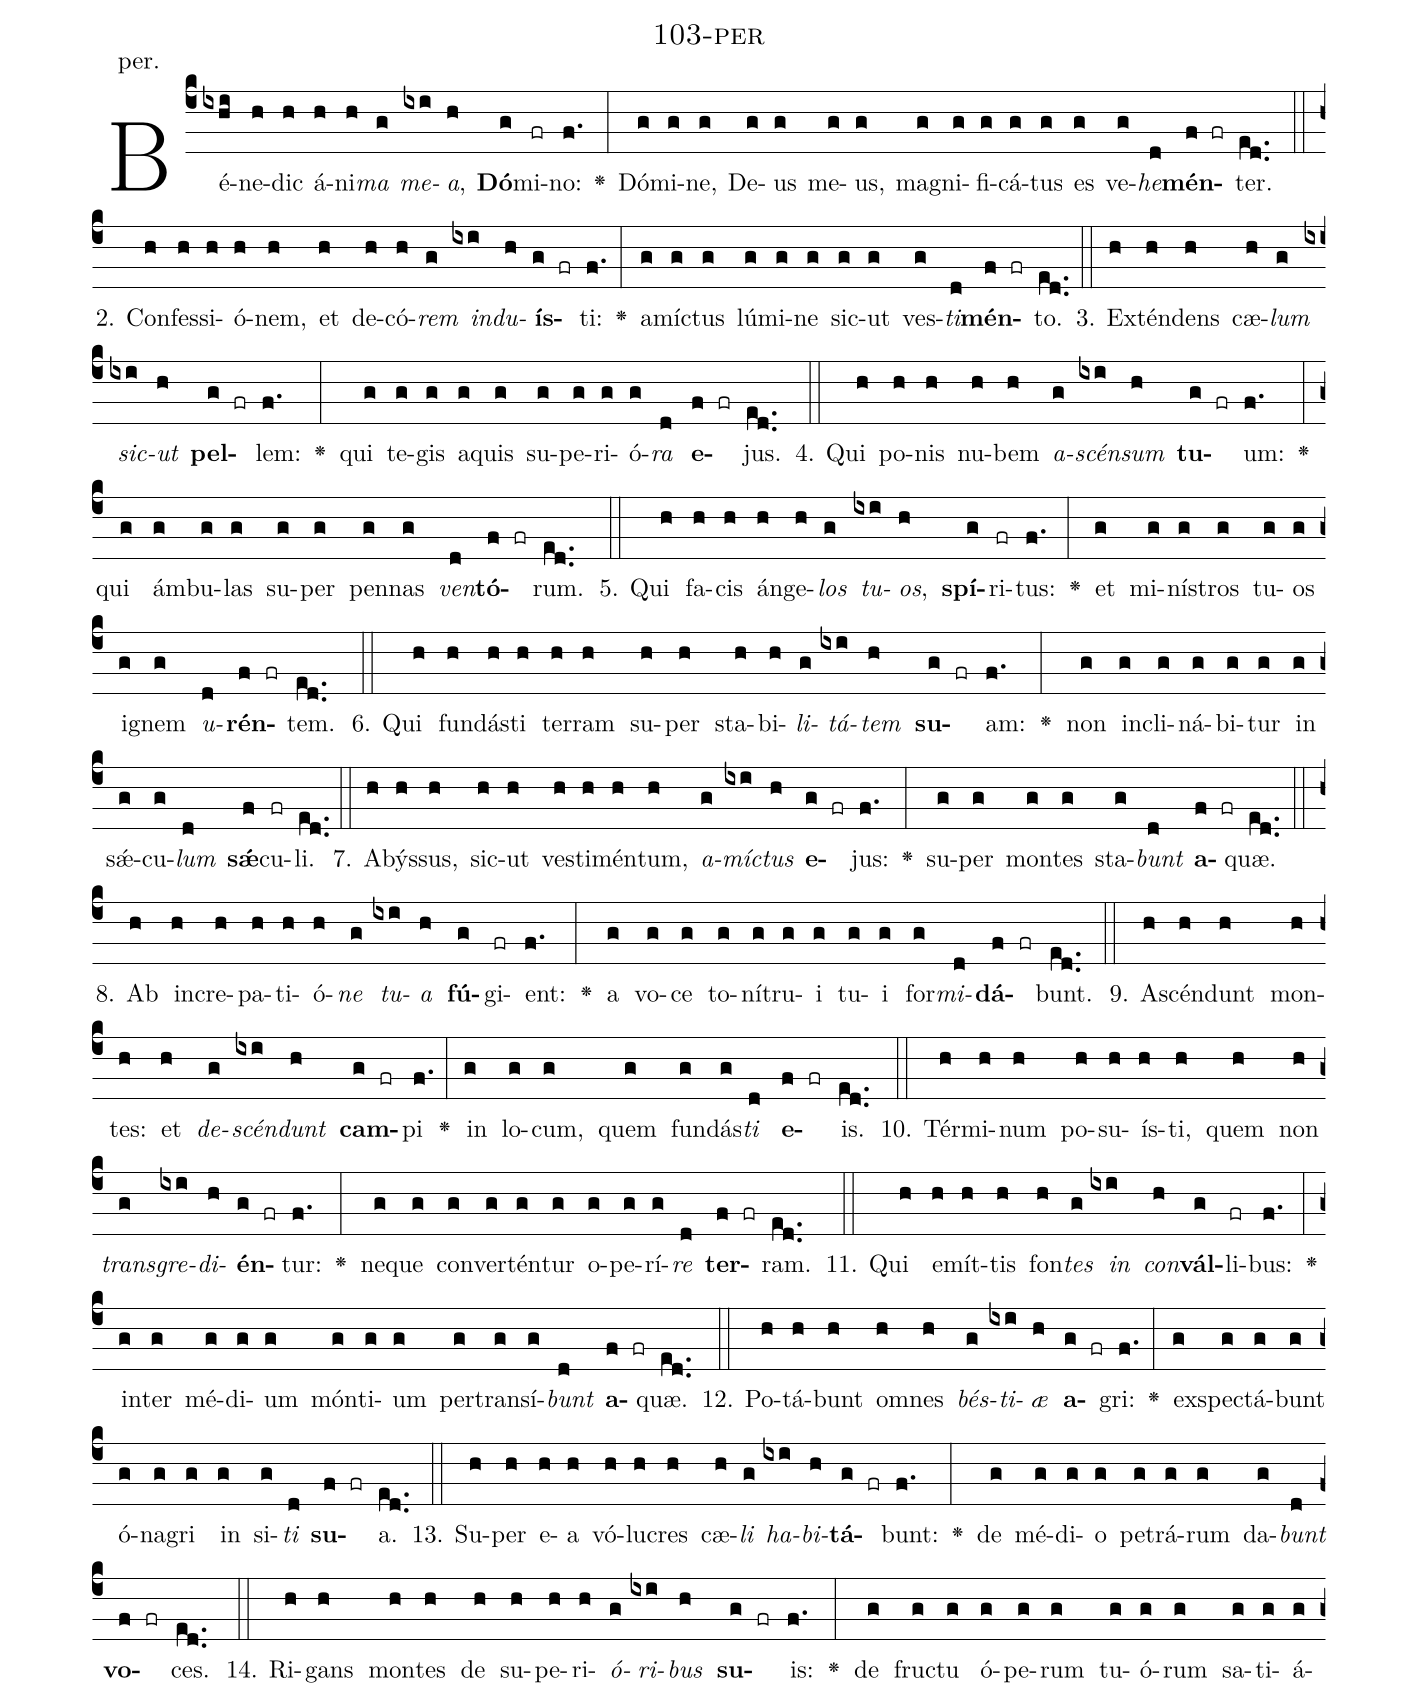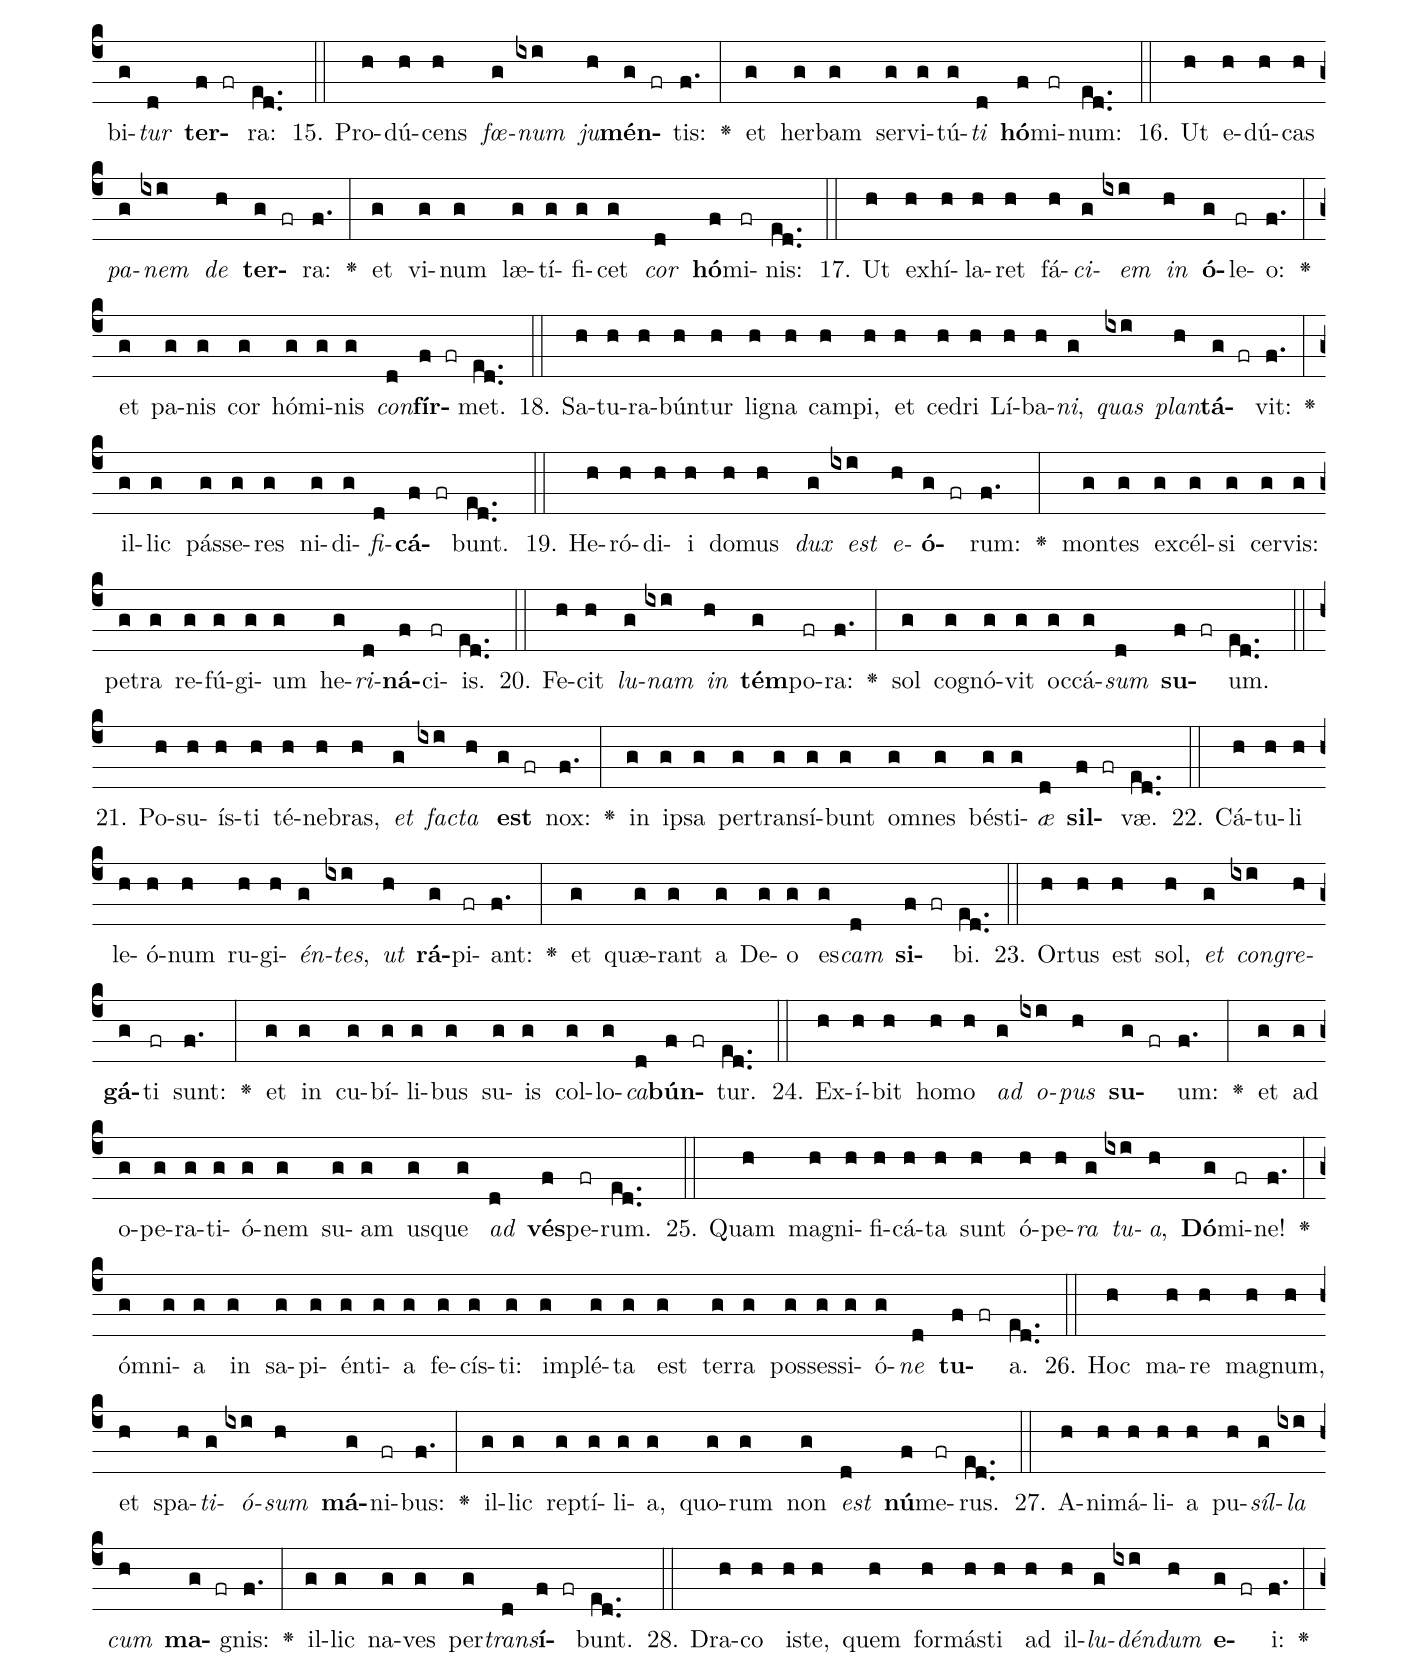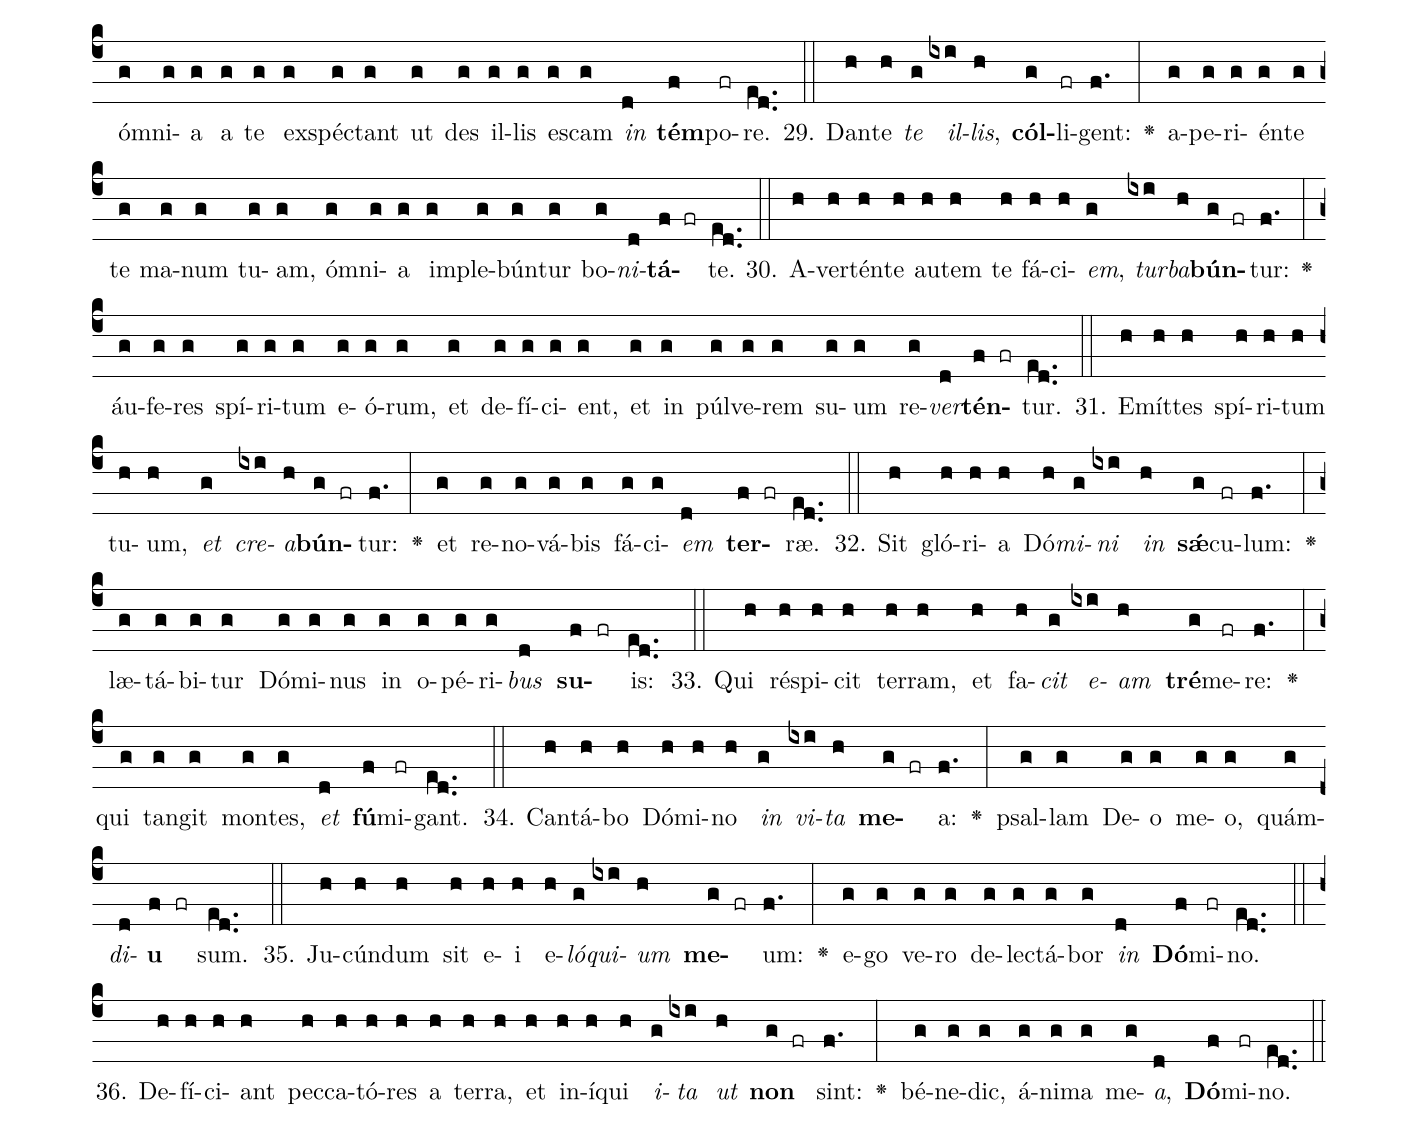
name: 103-per;
annotation: per.;
%%
(c4)Bé(ixhi)ne(h)dic(h) á(h)ni(h)<i>ma</i>(g) <i>me</i>(ixi)<i>a</i>,(h) <b>Dó</b>(g)mi(fr)no:(f.) <v>\greheightstar</v>(:) Dó(g)mi(g)ne,(g) De(g)us(g) me(g)us,(g) ma(g)gni(g)fi(g)cá(g)tus(g) es(g) ve(g)<i>he</i>(d)<b>mén</b>(f fr)ter.(ed..) (::)
2. Con(h)fes(h)si(h)ó(h)nem,(h) et(h) de(h)có(h)<i>rem</i>(g) <i>ind</i>(ixi)<i>u</i>(h)<b>ís</b>(g fr)ti:(f.) <v>\greheightstar</v>(:) a(g)míc(g)tus(g) lú(g)mi(g)ne(g) sic(g)ut(g) ves(g)<i>ti</i>(d)<b>mén</b>(f fr)to.(ed..) (::)
3. Ex(h)tén(h)dens(h) cæ(h)<i>lum</i>(g) <i>sic</i>(ixi)<i>ut</i>(h) <b>pel</b>(g fr)lem:(f.) <v>\greheightstar</v>(:) qui(g) te(g)gis(g) a(g)quis(g) su(g)pe(g)ri(g)ó(g)<i>ra</i>(d) <b>e</b>(f fr)jus.(ed..) (::)
4. Qui(h) po(h)nis(h) nu(h)bem(h) <i>a</i>(g)<i>scén</i>(ixi)<i>sum</i>(h) <b>tu</b>(g fr)um:(f.) <v>\greheightstar</v>(:) qui(g) ám(g)bu(g)las(g) su(g)per(g) pen(g)nas(g) <i>ven</i>(d)<b>tó</b>(f fr)rum.(ed..) (::)
5. Qui(h) fa(h)cis(h) án(h)ge(h)<i>los</i>(g) <i>tu</i>(ixi)<i>os</i>,(h) <b>spí</b>(g)ri(fr)tus:(f.) <v>\greheightstar</v>(:) et(g) mi(g)nís(g)tros(g) tu(g)os(g) i(g)gnem(g) <i>u</i>(d)<b>rén</b>(f fr)tem.(ed..) (::)
6. Qui(h) fun(h)dás(h)ti(h) ter(h)ram(h) su(h)per(h) sta(h)bi(h)<i>li</i>(g)<i>tá</i>(ixi)<i>tem</i>(h) <b>su</b>(g fr)am:(f.) <v>\greheightstar</v>(:) non(g) in(g)cli(g)ná(g)bi(g)tur(g) in(g) sǽ(g)cu(g)<i>lum</i>(d) <b>sǽ</b>(f)cu(fr)li.(ed..) (::)
7. A(h)býs(h)sus,(h) sic(h)ut(h) ves(h)ti(h)mén(h)tum,(h) <i>a</i>(g)<i>míc</i>(ixi)<i>tus</i>(h) <b>e</b>(g fr)jus:(f.) <v>\greheightstar</v>(:) su(g)per(g) mon(g)tes(g) sta(g)<i>bunt</i>(d) <b>a</b>(f fr)quæ.(ed..) (::)
8. Ab(h) in(h)cre(h)pa(h)ti(h)ó(h)<i>ne</i>(g) <i>tu</i>(ixi)<i>a</i>(h) <b>fú</b>(g)gi(fr)ent:(f.) <v>\greheightstar</v>(:) a(g) vo(g)ce(g) to(g)ní(g)tru(g)i(g) tu(g)i(g) for(g)<i>mi</i>(d)<b>dá</b>(f fr)bunt.(ed..) (::)
9. A(h)scén(h)dunt(h) mon(h)tes:(h) et(h) <i>de</i>(g)<i>scén</i>(ixi)<i>dunt</i>(h) <b>cam</b>(g fr)pi(f.) <v>\greheightstar</v>(:) in(g) lo(g)cum,(g) quem(g) fun(g)dás(g)<i>ti</i>(d) <b>e</b>(f fr)is.(ed..) (::)
10. Tér(h)mi(h)num(h) po(h)su(h)ís(h)ti,(h) quem(h) non(h) <i>trans</i>(g)<i>gre</i>(ixi)<i>di</i>(h)<b>én</b>(g fr)tur:(f.) <v>\greheightstar</v>(:) ne(g)que(g) con(g)ver(g)tén(g)tur(g) o(g)pe(g)rí(g)<i>re</i>(d) <b>ter</b>(f fr)ram.(ed..) (::)
11. Qui(h) e(h)mít(h)tis(h) fon(h)<i>tes</i>(g) <i>in</i>(ixi) <i>con</i>(h)<b>vál</b>(g)li(fr)bus:(f.) <v>\greheightstar</v>(:) in(g)ter(g) mé(g)di(g)um(g) món(g)ti(g)um(g) per(g)trans(g)í(g)<i>bunt</i>(d) <b>a</b>(f fr)quæ.(ed..) (::)
12. Po(h)tá(h)bunt(h) om(h)nes(h) <i>bés</i>(g)<i>ti</i>(ixi)<i>æ</i>(h) <b>a</b>(g fr)gri:(f.) <v>\greheightstar</v>(:) ex(g)spec(g)tá(g)bunt(g) ó(g)na(g)gri(g) in(g) si(g)<i>ti</i>(d) <b>su</b>(f fr)a.(ed..) (::)
13. Su(h)per(h) e(h)a(h) vó(h)lu(h)cres(h) cæ(h)<i>li</i>(g) <i>ha</i>(ixi)<i>bi</i>(h)<b>tá</b>(g fr)bunt:(f.) <v>\greheightstar</v>(:) de(g) mé(g)di(g)o(g) pe(g)trá(g)rum(g) da(g)<i>bunt</i>(d) <b>vo</b>(f fr)ces.(ed..) (::)
14. Ri(h)gans(h) mon(h)tes(h) de(h) su(h)pe(h)ri(h)<i>ó</i>(g)<i>ri</i>(ixi)<i>bus</i>(h) <b>su</b>(g fr)is:(f.) <v>\greheightstar</v>(:) de(g) fruc(g)tu(g) ó(g)pe(g)rum(g) tu(g)ó(g)rum(g) sa(g)ti(g)á(g)bi(g)<i>tur</i>(d) <b>ter</b>(f fr)ra:(ed..) (::)
15. Pro(h)dú(h)cens(h) <i>fœ</i>(g)<i>num</i>(ixi) <i>ju</i>(h)<b>mén</b>(g fr)tis:(f.) <v>\greheightstar</v>(:) et(g) her(g)bam(g) ser(g)vi(g)tú(g)<i>ti</i>(d) <b>hó</b>(f)mi(fr)num:(ed..) (::)
16. Ut(h) e(h)dú(h)cas(h) <i>pa</i>(g)<i>nem</i>(ixi) <i>de</i>(h) <b>ter</b>(g fr)ra:(f.) <v>\greheightstar</v>(:) et(g) vi(g)num(g) læ(g)tí(g)fi(g)cet(g) <i>cor</i>(d) <b>hó</b>(f)mi(fr)nis:(ed..) (::)
17. Ut(h) ex(h)hí(h)la(h)ret(h) fá(h)<i>ci</i>(g)<i>em</i>(ixi) <i>in</i>(h) <b>ó</b>(g)le(fr)o:(f.) <v>\greheightstar</v>(:) et(g) pa(g)nis(g) cor(g) hó(g)mi(g)nis(g) <i>con</i>(d)<b>fír</b>(f fr)met.(ed..) (::)
18. Sa(h)tu(h)ra(h)bún(h)tur(h) li(h)gna(h) cam(h)pi,(h) et(h) ce(h)dri(h) Lí(h)ba(h)<i>ni</i>,(g) <i>quas</i>(ixi) <i>plan</i>(h)<b>tá</b>(g fr)vit:(f.) <v>\greheightstar</v>(:) il(g)lic(g) pás(g)se(g)res(g) ni(g)di(g)<i>fi</i>(d)<b>cá</b>(f fr)bunt.(ed..) (::)
19. He(h)ró(h)di(h)i(h) do(h)mus(h) <i>dux</i>(g) <i>est</i>(ixi) <i>e</i>(h)<b>ó</b>(g fr)rum:(f.) <v>\greheightstar</v>(:) mon(g)tes(g) ex(g)cél(g)si(g) cer(g)vis:(g) pe(g)tra(g) re(g)fú(g)gi(g)um(g) he(g)<i>ri</i>(d)<b>ná</b>(f)ci(fr)is.(ed..) (::)
20. Fe(h)cit(h) <i>lu</i>(g)<i>nam</i>(ixi) <i>in</i>(h) <b>tém</b>(g)po(fr)ra:(f.) <v>\greheightstar</v>(:) sol(g) co(g)gnó(g)vit(g) oc(g)cá(g)<i>sum</i>(d) <b>su</b>(f fr)um.(ed..) (::)
21. Po(h)su(h)ís(h)ti(h) té(h)ne(h)bras,(h) <i>et</i>(g) <i>fac</i>(ixi)<i>ta</i>(h) <b>est</b>(g fr) nox:(f.) <v>\greheightstar</v>(:) in(g) ip(g)sa(g) per(g)trans(g)í(g)bunt(g) om(g)nes(g) bés(g)ti(g)<i>æ</i>(d) <b>sil</b>(f fr)væ.(ed..) (::)
22. Cá(h)tu(h)li(h) le(h)ó(h)num(h) ru(h)gi(h)<i>én</i>(g)<i>tes</i>,(ixi) <i>ut</i>(h) <b>rá</b>(g)pi(fr)ant:(f.) <v>\greheightstar</v>(:) et(g) quæ(g)rant(g) a(g) De(g)o(g) es(g)<i>cam</i>(d) <b>si</b>(f fr)bi.(ed..) (::)
23. Or(h)tus(h) est(h) sol,(h) <i>et</i>(g) <i>con</i>(ixi)<i>gre</i>(h)<b>gá</b>(g)ti(fr) sunt:(f.) <v>\greheightstar</v>(:) et(g) in(g) cu(g)bí(g)li(g)bus(g) su(g)is(g) col(g)lo(g)<i>ca</i>(d)<b>bún</b>(f fr)tur.(ed..) (::)
24. Ex(h)í(h)bit(h) ho(h)mo(h) <i>ad</i>(g) <i>o</i>(ixi)<i>pus</i>(h) <b>su</b>(g fr)um:(f.) <v>\greheightstar</v>(:) et(g) ad(g) o(g)pe(g)ra(g)ti(g)ó(g)nem(g) su(g)am(g) us(g)que(g) <i>ad</i>(d) <b>vés</b>(f)pe(fr)rum.(ed..) (::)
25. Quam(h) ma(h)gni(h)fi(h)cá(h)ta(h) sunt(h) ó(h)pe(h)<i>ra</i>(g) <i>tu</i>(ixi)<i>a</i>,(h) <b>Dó</b>(g)mi(fr)ne!(f.) <v>\greheightstar</v>(:) óm(g)ni(g)a(g) in(g) sa(g)pi(g)én(g)ti(g)a(g) fe(g)cís(g)ti:(g) im(g)plé(g)ta(g) est(g) ter(g)ra(g) pos(g)ses(g)si(g)ó(g)<i>ne</i>(d) <b>tu</b>(f fr)a.(ed..) (::)
26. Hoc(h) ma(h)re(h) ma(h)gnum,(h) et(h) spa(h)<i>ti</i>(g)<i>ó</i>(ixi)<i>sum</i>(h) <b>má</b>(g)ni(fr)bus:(f.) <v>\greheightstar</v>(:) il(g)lic(g) rep(g)tí(g)li(g)a,(g) quo(g)rum(g) non(g) <i>est</i>(d) <b>nú</b>(f)me(fr)rus.(ed..) (::)
27. A(h)ni(h)má(h)li(h)a(h) pu(h)<i>síl</i>(g)<i>la</i>(ixi) <i>cum</i>(h) <b>ma</b>(g fr)gnis:(f.) <v>\greheightstar</v>(:) il(g)lic(g) na(g)ves(g) per(g)<i>trans</i>(d)<b>í</b>(f fr)bunt.(ed..) (::)
28. Dra(h)co(h) is(h)te,(h) quem(h) for(h)más(h)ti(h) ad(h) il(h)<i>lu</i>(g)<i>dén</i>(ixi)<i>dum</i>(h) <b>e</b>(g fr)i:(f.) <v>\greheightstar</v>(:) óm(g)ni(g)a(g) a(g) te(g) ex(g)spéc(g)tant(g) ut(g) des(g) il(g)lis(g) es(g)cam(g) <i>in</i>(d) <b>tém</b>(f)po(fr)re.(ed..) (::)
29. Dan(h)te(h) <i>te</i>(g) <i>il</i>(ixi)<i>lis</i>,(h) <b>cól</b>(g)li(fr)gent:(f.) <v>\greheightstar</v>(:) a(g)pe(g)ri(g)én(g)te(g) te(g) ma(g)num(g) tu(g)am,(g) óm(g)ni(g)a(g) im(g)ple(g)bún(g)tur(g) bo(g)<i>ni</i>(d)<b>tá</b>(f fr)te.(ed..) (::)
30. A(h)ver(h)tén(h)te(h) au(h)tem(h) te(h) fá(h)ci(h)<i>em</i>,(g) <i>tur</i>(ixi)<i>ba</i>(h)<b>bún</b>(g fr)tur:(f.) <v>\greheightstar</v>(:) áu(g)fe(g)res(g) spí(g)ri(g)tum(g) e(g)ó(g)rum,(g) et(g) de(g)fí(g)ci(g)ent,(g) et(g) in(g) púl(g)ve(g)rem(g) su(g)um(g) re(g)<i>ver</i>(d)<b>tén</b>(f fr)tur.(ed..) (::)
31. E(h)mít(h)tes(h) spí(h)ri(h)tum(h) tu(h)um,(h) <i>et</i>(g) <i>cre</i>(ixi)<i>a</i>(h)<b>bún</b>(g fr)tur:(f.) <v>\greheightstar</v>(:) et(g) re(g)no(g)vá(g)bis(g) fá(g)ci(g)<i>em</i>(d) <b>ter</b>(f fr)ræ.(ed..) (::)
32. Sit(h) gló(h)ri(h)a(h) Dó(h)<i>mi</i>(g)<i>ni</i>(ixi) <i>in</i>(h) <b>sǽ</b>(g)cu(fr)lum:(f.) <v>\greheightstar</v>(:) læ(g)tá(g)bi(g)tur(g) Dó(g)mi(g)nus(g) in(g) o(g)pé(g)ri(g)<i>bus</i>(d) <b>su</b>(f fr)is:(ed..) (::)
33. Qui(h) ré(h)spi(h)cit(h) ter(h)ram,(h) et(h) fa(h)<i>cit</i>(g) <i>e</i>(ixi)<i>am</i>(h) <b>tré</b>(g)me(fr)re:(f.) <v>\greheightstar</v>(:) qui(g) tan(g)git(g) mon(g)tes,(g) <i>et</i>(d) <b>fú</b>(f)mi(fr)gant.(ed..) (::)
34. Can(h)tá(h)bo(h) Dó(h)mi(h)no(h) <i>in</i>(g) <i>vi</i>(ixi)<i>ta</i>(h) <b>me</b>(g fr)a:(f.) <v>\greheightstar</v>(:) psal(g)lam(g) De(g)o(g) me(g)o,(g) quám(g)<i>di</i>(d)<b>u</b>(f fr) sum.(ed..) (::)
35. Ju(h)cún(h)dum(h) sit(h) e(h)i(h) e(h)<i>ló</i>(g)<i>qui</i>(ixi)<i>um</i>(h) <b>me</b>(g fr)um:(f.) <v>\greheightstar</v>(:) e(g)go(g) ve(g)ro(g) de(g)lec(g)tá(g)bor(g) <i>in</i>(d) <b>Dó</b>(f)mi(fr)no.(ed..) (::)
36. De(h)fí(h)ci(h)ant(h) pec(h)ca(h)tó(h)res(h) a(h) ter(h)ra,(h) et(h) in(h)í(h)qui(h) <i>i</i>(g)<i>ta</i>(ixi) <i>ut</i>(h) <b>non</b>(g fr) sint:(f.) <v>\greheightstar</v>(:) bé(g)ne(g)dic,(g) á(g)ni(g)ma(g) me(g)<i>a</i>,(d) <b>Dó</b>(f)mi(fr)no.(ed..) (::)
